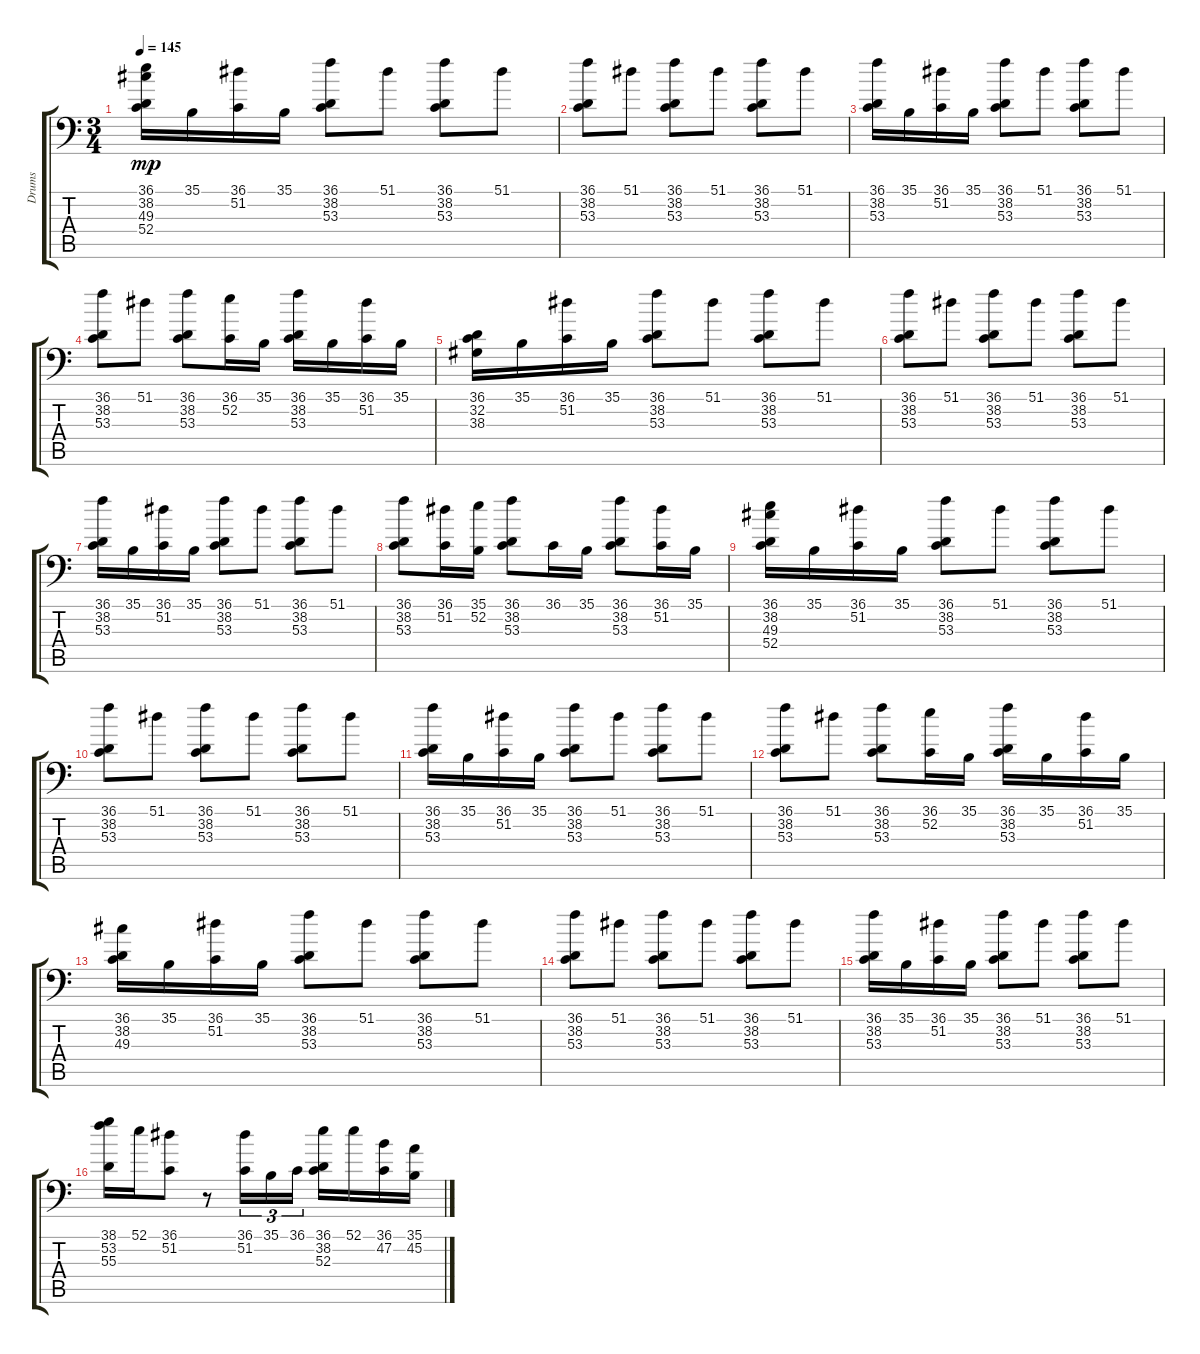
\track ("Drums" "Drums") {instrument acousticgrandpiano}
\staff {score tabs}
\tuning (C-1 C-1 C-1 C-1 C-1 C-1) {hide}
\ts (3 4)
\tempo 145
\clef f4
\ks c
(36.1 38.2 49.3 52.4).16{dy mp} 35.1.16 (36.1 51.2).16 35.1.16 (36.1 38.2 53.3).8 51.1.8 (36.1 38.2 53.3).8 51.1.8 |
(36.1 38.2 53.3).8 51.1.8 (36.1 38.2 53.3).8 51.1.8 (36.1 38.2 53.3).8 51.1.8 |
(36.1 38.2 53.3).16 35.1.16 (36.1 51.2).16 35.1.16 (36.1 38.2 53.3).8 51.1.8 (36.1 38.2 53.3).8 51.1.8 |
(36.1 38.2 53.3).8 51.1.8 (36.1 38.2 53.3).8 (36.1 52.2).16 35.1.16 (36.1 38.2 53.3).16 35.1.16 (36.1 51.2).16 35.1.16 |
(36.1 32.2 38.3).16 35.1.16 (36.1 51.2).16 35.1.16 (36.1 38.2 53.3).8 51.1.8 (36.1 38.2 53.3).8 51.1.8 |
(36.1 38.2 53.3).8 51.1.8 (36.1 38.2 53.3).8 51.1.8 (36.1 38.2 53.3).8 51.1.8 |
(36.1 38.2 53.3).16 35.1.16 (36.1 51.2).16 35.1.16 (36.1 38.2 53.3).8 51.1.8 (36.1 38.2 53.3).8 51.1.8 |
(36.1 38.2 53.3).8 (36.1 51.2).16 (35.1 52.2).16 (36.1 38.2 53.3).8 36.1.16 35.1.16 (36.1 38.2 53.3).8 (36.1 51.2).16 35.1.16 |
(36.1 38.2 49.3 52.4).16 35.1.16 (36.1 51.2).16 35.1.16 (36.1 38.2 53.3).8 51.1.8 (36.1 38.2 53.3).8 51.1.8 |
(36.1 38.2 53.3).8 51.1.8 (36.1 38.2 53.3).8 51.1.8 (36.1 38.2 53.3).8 51.1.8 |
(36.1 38.2 53.3).16 35.1.16 (36.1 51.2).16 35.1.16 (36.1 38.2 53.3).8 51.1.8 (36.1 38.2 53.3).8 51.1.8 |
(36.1 38.2 53.3).8 51.1.8 (36.1 38.2 53.3).8 (36.1 52.2).16 35.1.16 (36.1 38.2 53.3).16 35.1.16 (36.1 51.2).16 35.1.16 |
(36.1 38.2 49.3).16 35.1.16 (36.1 51.2).16 35.1.16 (36.1 38.2 53.3).8 51.1.8 (36.1 38.2 53.3).8 51.1.8 |
(36.1 38.2 53.3).8 51.1.8 (36.1 38.2 53.3).8 51.1.8 (36.1 38.2 53.3).8 51.1.8 |
(36.1 38.2 53.3).16 35.1.16 (36.1 51.2).16 35.1.16 (36.1 38.2 53.3).8 51.1.8 (36.1 38.2 53.3).8 51.1.8 |
(38.1 53.2 55.3).16 52.1.16 (36.1 51.2).8 r.8 (36.1 51.2).16{tu (3 2)} 35.1.16{tu (3 2)} 36.1.16{tu (3 2)} (36.1 38.2 52.3).16 52.1.16 (36.1 47.2).16 (35.1 45.2).16
